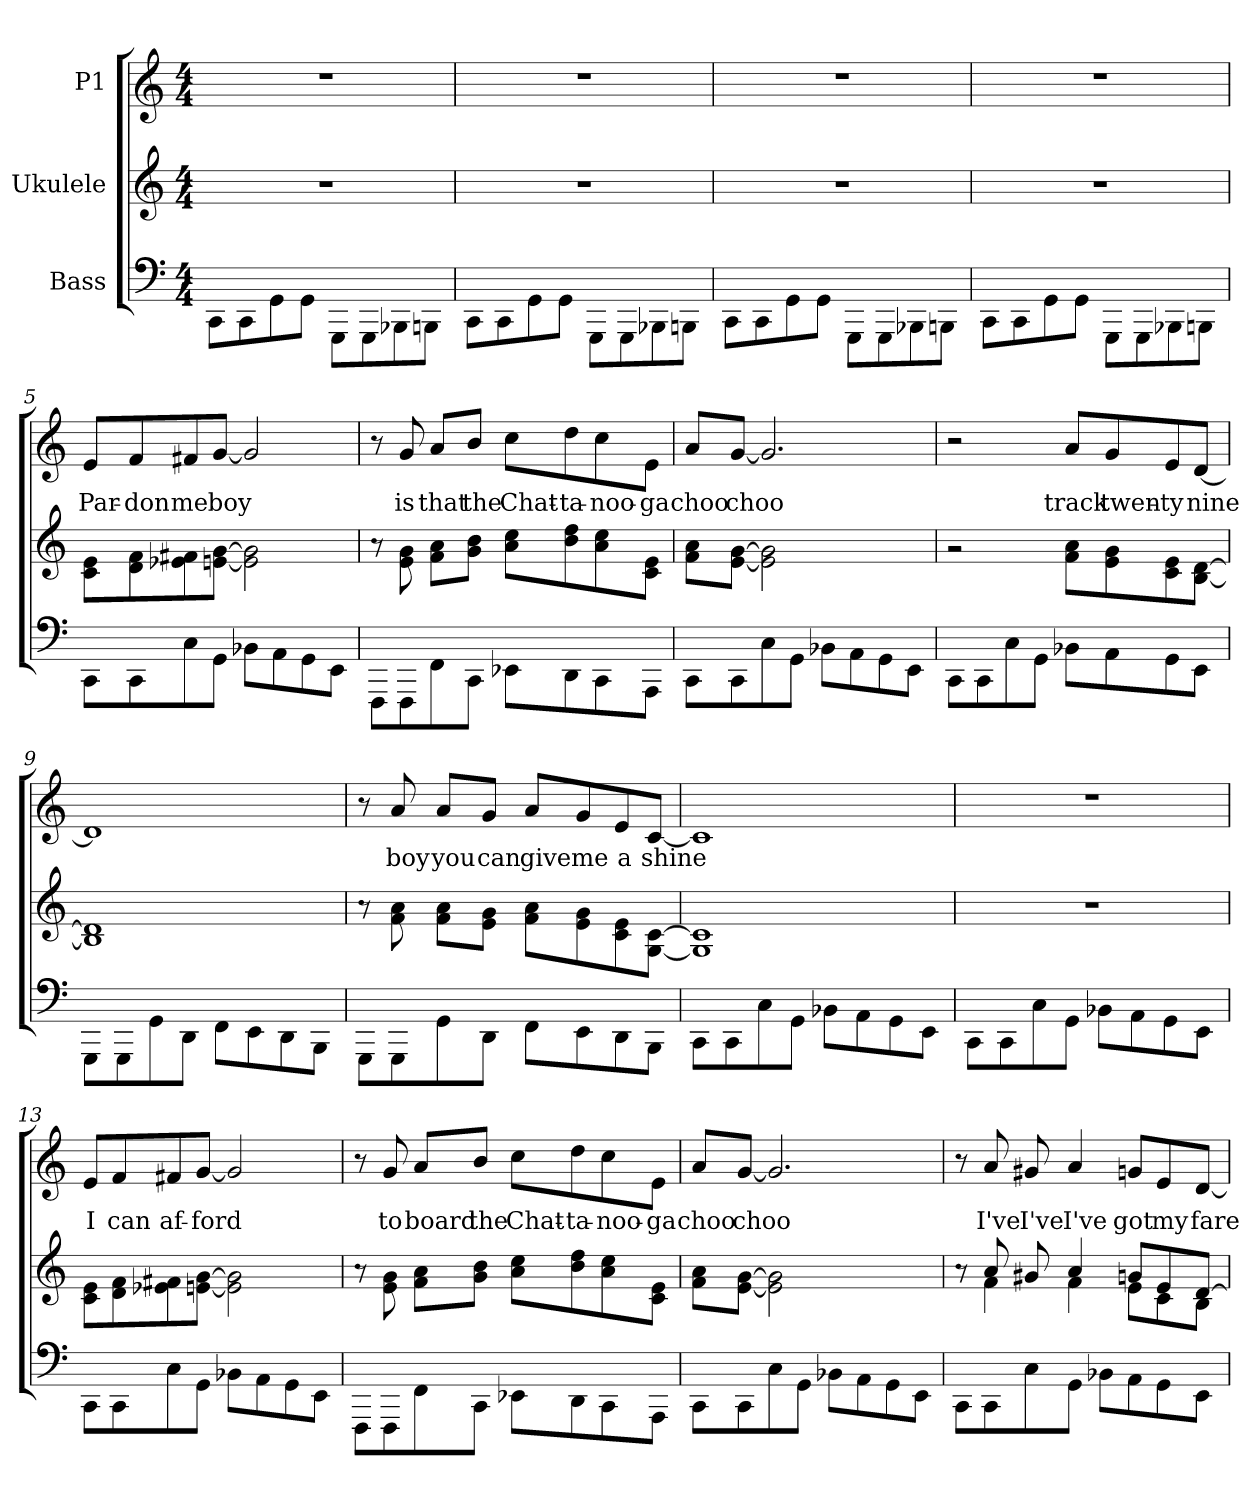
**kern	**kern	**kern	**text
*part3	*part2	*part1	*part1
*staff3	*staff2	*staff1	*staff1
*I"Bass	*I"Ukulele	*I"P1	*
*stria4	*stria4	*	*
*	*	*clefG2	*
*k[]	*k[]	*k[]	*
*M4/4	*M4/4	*M4/4	*
*MM130	*MM130	*MM130	*
=1	=1	=1	=1
8CCi\L	1r	1r	.
8CCi\	.	.	.
8GGi\	.	.	.
8GGi\J	.	.	.
8GGGi\L	.	.	.
8GGGi\	.	.	.
8BBB-i\	.	.	.
8BBBi\J	.	.	.
=2	=2	=2	=2
8CCi\L	1r	1r	.
8CCi\	.	.	.
8GGi\	.	.	.
8GGi\J	.	.	.
8GGGi\L	.	.	.
8GGGi\	.	.	.
8BBB-i\	.	.	.
8BBBi\J	.	.	.
=3	=3	=3	=3
8CCi\L	1r	1r	.
8CCi\	.	.	.
8GGi\	.	.	.
8GGi\J	.	.	.
8GGGi\L	.	.	.
8GGGi\	.	.	.
8BBB-i\	.	.	.
8BBBi\J	.	.	.
=4	=4	=4	=4
8CCi\L	1r	1r	.
8CCi\	.	.	.
8GGi\	.	.	.
8GGi\J	.	.	.
8GGGi\L	.	.	.
8GGGi\	.	.	.
8BBB-i\	.	.	.
8BBBi\J	.	.	.
!!LO:LB:g=z
=5	=5	=5	=5
!	!	!	!LO:LY:b
8CCi\L	8cj\ 8ej\L	8eZ/L	Par-
!	!	!	!LO:LY:b
8CCi\	8dj\ 8fj\	8fZ/	-don
!	!	!	!LO:LY:b
8Ci\	8e-j\ 8f#j\	8f#XZ/	me
!	!	!	!LO:LY:b
8GGi\J	[8ej\ [8gj\J	[8gZ/J	boy
8BB-i\L	2ej\] 2gj\]	2gZ/]	.
8AAi\	.	.	.
8GGi\	.	.	.
8EEi\J	.	.	.
=6	=6	=6	=6
*	*^	*	*
8FFFi\L	8r	8ryy	8r	.
!	!	!	!	!LO:LY:b
8FFFi\	8ej\ 8gj\	2..ryy	8gZ/	is
!	!	!	!	!LO:LY:b
8FFi\	8fj\ 8aj\L	.	8aZ/L	that
!	!	!	!	!LO:LY:b
8CCi\J	8gj\ 8bj\J	.	8bZ/J	the
!	!	!	!	!LO:LY:b
8EE-i\L	8aj\ 8ccj\L	.	8ccZ\L	Chat-
!	!	!	!	!LO:LY:b
8DDi\	8bj\ 8ddj\	.	8ddZ\	-ta-
!	!	!	!	!LO:LY:b
8CCi\	8aj\ 8ccj\	.	8ccZ\	-noo-
!	!	!	!	!LO:LY:b
8AAAi\J	8cj\ 8ej\J	.	8eZ\J	-ga
*	*v	*v	*	*
=7	=7	=7	=7
!	!	!	!LO:LY:b
8CCi\L	8fj\ 8aj\L	8aZ/L	choo
!	!	!	!LO:LY:b
8CCi\	[8ej\ [8gj\J	[8gZ/J	choo
8Ci\	2ej\] 2gj\]	2.gZ/]	.
8GGi\J	.	.	.
8BB-i\L	.	.	.
8AAi\	.	.	.
8GGi\	4ryy	.	.
8EEi\J	.	.	.
!!LO:LB:g=z
=8	=8	=8	=8
8CCi\L	2r	2r	.
8CCi\	.	.	.
8Ci\	.	.	.
8GGi\J	.	.	.
!	!	!	!LO:LY:b
8BB-i\L	8fj\ 8aj\L	8aZ/L	track
!	!	!	!LO:LY:b
8AAi\	8ej\ 8gj\	8gZ/	twen-
!	!	!	!LO:LY:b
8GGi\	8cj\ 8ej\	8eZ/	-ty
!	!	!	!LO:LY:b
8EEi\J	[8Bj\ [8dj\J	[8dZ/J	nine
=9	=9	=9	=9
8GGGi\L	1Bj] 1dj]	1dZ]	.
8GGGi\	.	.	.
8GGi\	.	.	.
8DDi\J	.	.	.
8FFi\L	.	.	.
8EEi\	.	.	.
8DDi\	.	.	.
8BBBi\J	.	.	.
=10	=10	=10	=10
8GGGi\L	8r	8r	.
!	!	!	!LO:LY:b
8GGGi\	8fj\ 8aj\	8aZ/	boy
!	!	!	!LO:LY:b
8GGi\	8fj\ 8aj\L	8aZ/L	you
!	!	!	!LO:LY:b
8DDi\J	8ej\ 8gj\J	8gZ/J	can
!	!	!	!LO:LY:b
8FFi\L	8fj\ 8aj\L	8aZ/L	give
!	!	!	!LO:LY:b
8EEi\	8ej\ 8gj\	8gZ/	me
!	!	!	!LO:LY:b
8DDi\	8cj\ 8ej\	8eZ/	a
!	!	!	!LO:LY:b
8BBBi\J	[8Gj\ [8cj\J	[8cZ/J	shine
=11	=11	=11	=11
8CCi\L	1Gj] 1cj]	1cZ]	.
8CCi\	.	.	.
8Ci\	.	.	.
8GGi\J	.	.	.
8BB-i\L	.	.	.
8AAi\	.	.	.
8GGi\	.	.	.
8EEi\J	.	.	.
!!LO:LB:g=z
=12	=12	=12	=12
8CCi\L	1r	1r	.
8CCi\	.	.	.
8Ci\	.	.	.
8GGi\J	.	.	.
8BB-i\L	.	.	.
8AAi\	.	.	.
8GGi\	.	.	.
8EEi\J	.	.	.
=13	=13	=13	=13
!	!	!	!LO:LY:b
8CCi\L	8cj\ 8ej\L	8eZ/L	I
!	!	!	!LO:LY:b
8CCi\	8dj\ 8fj\	8fZ/	can
!	!	!	!LO:LY:b
8Ci\	8e-j\ 8f#j\	8f#XZ/	af-
!	!	!	!LO:LY:b
8GGi\J	[8ej\ [8gj\J	[8gZ/J	-ford
8BB-i\L	2ej\] 2gj\]	2gZ/]	.
8AAi\	.	.	.
8GGi\	.	.	.
8EEi\J	.	.	.
=14	=14	=14	=14
*	*^	*	*
8FFFi\L	8r	8ryy	8r	.
!	!	!	!	!LO:LY:b
8FFFi\	8ej\ 8gj\	2..ryy	8gZ/	to
!	!	!	!	!LO:LY:b
8FFi\	8fj\ 8aj\L	.	8aZ/L	board
!	!	!	!	!LO:LY:b
8CCi\J	8gj\ 8bj\J	.	8bZ/J	the
!	!	!	!	!LO:LY:b
8EE-i\L	8aj\ 8ccj\L	.	8ccZ\L	Chat-
!	!	!	!	!LO:LY:b
8DDi\	8bj\ 8ddj\	.	8ddZ\	-ta-
!	!	!	!	!LO:LY:b
8CCi\	8aj\ 8ccj\	.	8ccZ\	-noo-
!	!	!	!	!LO:LY:b
8AAAi\J	8cj\ 8ej\J	.	8eZ\J	-ga
*	*v	*v	*	*
=15	=15	=15	=15
!	!	!	!LO:LY:b
8CCi\L	8fj\ 8aj\L	8aZ/L	choo
!	!	!	!LO:LY:b
8CCi\	[8ej\ [8gj\J	[8gZ/J	choo
8Ci\	2ej\] 2gj\]	2.gZ/]	.
8GGi\J	.	.	.
8BB-i\L	.	.	.
8AAi\	.	.	.
8GGi\	4ryy	.	.
8EEi\J	.	.	.
!!LO:PB:g=z
=16	=16	=16	=16
*	*^	*^	*
8CCi\L	8r	8ryy	8r	8ryy	.
!	!	!	!	!	!LO:LY:b
8CCi\	8aj/	4fj\	8aZ/	2..ryy	I've
!	!	!	!	!	!LO:LY:b
8Ci\	8g#j/	.	8g#XZ/	.	I've
!	!	!	!	!	!LO:LY:b
8GGi\J	4aj/	4fj\	4aZ/	.	I've
8BB-i\L	.	.	.	.	.
!	!	!	!	!	!LO:LY:b
8AAi\	8gj/L	8ej\L	8gnZ/L	.	got
!	!	!	!	!	!LO:LY:b
8GGi\	8ej/	8cj\	8eZ/	.	my
!	!	!	!	!	!LO:LY:b
8EEi\J	[8dj/J	8Bj\J	[8dZ/J	.	fare
*	*v	*v	*	*	*
*	*	*v	*v	*
=	=	=	=
*-	*-	*-	*-
